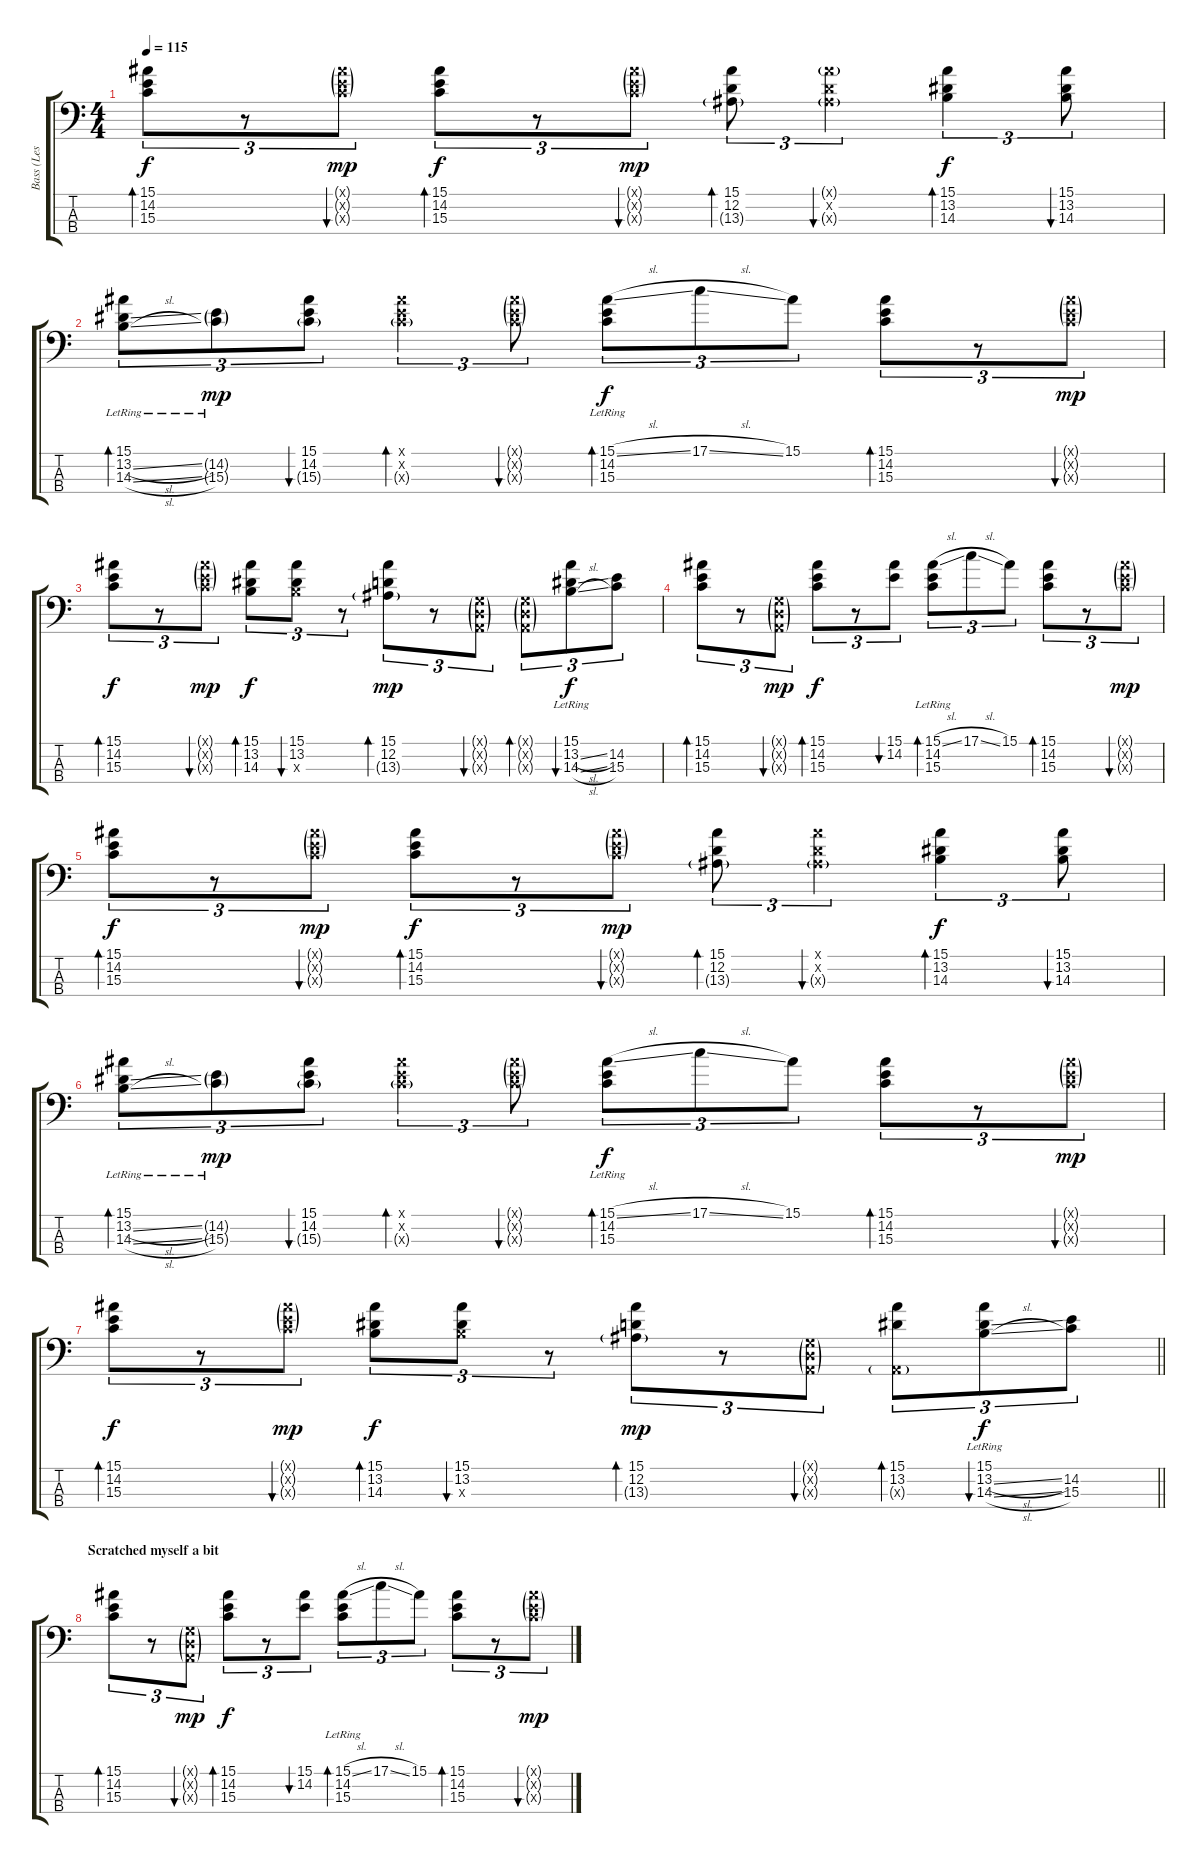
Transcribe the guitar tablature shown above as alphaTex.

\track ("Bass (Les Claypool)" "Bass (Les ") {instrument electricbassfinger}
\staff {score tabs}
\tuning (G2 D2 A1 E1) {hide}
\ts (4 4)
\tempo 115
\clef f4
\ks c
(15.1 14.2 15.3).8{tu (3 2) bd 30 dy f} r.8{tu (3 2)} (15.1{g x} 14.2{g x} 15.3{g x}).8{tu (3 2) bu 30 dy mp} (15.1 14.2 15.3).8{tu (3 2) bd 30 dy f} r.8{tu (3 2)} (15.1{g x} 14.2{g x} 15.3{g x}).8{tu (3 2) bu 30 dy mp} (15.1 12.2 13.3{g}).8{tu (3 2) bd 30} (15.1{g x} 12.2{x} 13.3{g x}).4{tu (3 2) bu 30} (15.1 13.2 14.3).4{tu (3 2) bd 30 dy f} (15.1 13.2 14.3).8{tu (3 2) bu 30} |
(15.1{lr} 13.2{sl} 14.3{sl}).8{tu (3 2) bd 30} (14.2{g} 15.3{g lr}).8{tu (3 2) dy mp} (15.1 14.2 15.3{g}).8{tu (3 2) bu 30} (15.1{x} 14.2{x} 15.3{g x}).4{tu (3 2) bd 30} (15.1{g x} 14.2{g x} 15.3{g x}).8{tu (3 2) bu 30} (15.1{sl} 14.2{lr} 15.3{lr}).8{tu (3 2) bd 30 dy f} 17.1{sl}.8{tu (3 2)} 15.1.8{tu (3 2)} (15.1 14.2 15.3).8{tu (3 2) bd 30} r.8{tu (3 2)} (15.1{g x} 14.2{g x} 15.3{g x}).8{tu (3 2) bu 30 dy mp} |
(15.1 14.2 15.3).8{tu (3 2) bd 30 dy f} r.8{tu (3 2)} (15.1{g x} 14.2{g x} 15.3{g x}).8{tu (3 2) bu 30 dy mp} (15.1 13.2 14.3).8{tu (3 2) bd 30 dy f} (15.1 13.2 14.3{x}).8{tu (3 2) bu 30} r.8{tu (3 2)} (15.1 12.2 13.3{g}).8{tu (3 2) bd 30 dy mp} r.8{tu (3 2)} (0.1{g x} 0.2{g x} 0.3{g x}).8{tu (3 2) bu 30} (0.1{g x} 0.2{g x} 0.3{g x}).8{tu (3 2) bd 30} (15.1{lr} 13.2{sl} 14.3{sl}).8{tu (3 2) bu 30 dy f} (14.2 15.3).8{tu (3 2)} |
(15.1 14.2 15.3).8{tu (3 2) bd 30} r.8{tu (3 2)} (0.1{g x} 0.2{g x} 0.3{g x}).8{tu (3 2) bu 30 dy mp} (15.1 14.2 15.3).8{tu (3 2) bd 30 dy f} r.8{tu (3 2)} (15.1 14.2).8{tu (3 2) bu 30} (15.1{sl} 14.2{lr} 15.3{lr}).8{tu (3 2) bd 30} 17.1{sl}.8{tu (3 2)} 15.1.8{tu (3 2)} (15.1 14.2 15.3).8{tu (3 2) bd 30} r.8{tu (3 2)} (15.1{g x} 14.2{g x} 15.3{g x}).8{tu (3 2) bu 30 dy mp} |
(15.1 14.2 15.3).8{tu (3 2) bd 30 dy f} r.8{tu (3 2)} (15.1{g x} 14.2{g x} 15.3{g x}).8{tu (3 2) bu 30 dy mp} (15.1 14.2 15.3).8{tu (3 2) bd 30 dy f} r.8{tu (3 2)} (15.1{g x} 14.2{g x} 15.3{g x}).8{tu (3 2) bu 30 dy mp} (15.1 12.2 13.3{g}).8{tu (3 2) bd 30} (15.1{x} 12.2{x} 13.3{g x}).4{tu (3 2) bu 30} (15.1 13.2 14.3).4{tu (3 2) bd 30 dy f} (15.1 13.2 14.3).8{tu (3 2) bu 30} |
(15.1{lr} 13.2{sl} 14.3{sl}).8{tu (3 2) bd 30} (14.2{g} 15.3{g lr}).8{tu (3 2) dy mp} (15.1 14.2 15.3{g}).8{tu (3 2) bu 30} (15.1{x} 14.2{x} 15.3{g x}).4{tu (3 2) bd 30} (15.1{g x} 14.2{g x} 15.3{g x}).8{tu (3 2) bu 30} (15.1{sl} 14.2{lr} 15.3{lr}).8{tu (3 2) bd 30 dy f} 17.1{sl}.8{tu (3 2)} 15.1.8{tu (3 2)} (15.1 14.2 15.3).8{tu (3 2) bd 30} r.8{tu (3 2)} (15.1{g x} 14.2{g x} 15.3{g x}).8{tu (3 2) bu 30 dy mp} |
\barLineRight lightlight
(15.1 14.2 15.3).8{tu (3 2) bd 30 dy f} r.8{tu (3 2)} (15.1{g x} 14.2{g x} 15.3{g x}).8{tu (3 2) bu 30 dy mp} (15.1 13.2 14.3).8{tu (3 2) bd 30 dy f} (15.1 13.2 14.3{x}).8{tu (3 2) bu 30} r.8{tu (3 2)} (15.1 12.2 13.3{g}).8{tu (3 2) bd 30 dy mp} r.8{tu (3 2)} (0.1{g x} 0.2{g x} 0.3{g x}).8{tu (3 2) bu 30} (15.1 13.2 0.3{g x}).8{tu (3 2) bd 30} (15.1{lr} 13.2{sl} 14.3{sl}).8{tu (3 2) bu 30 dy f} (14.2 15.3).8{tu (3 2)} |
\section ("" "Scratched myself a bit")
(15.1 14.2 15.3).8{tu (3 2) bd 30} r.8{tu (3 2)} (0.1{g x} 0.2{g x} 0.3{g x}).8{tu (3 2) bu 30 dy mp} (15.1 14.2 15.3).8{tu (3 2) bd 30 dy f} r.8{tu (3 2)} (15.1 14.2).8{tu (3 2) bu 30} (15.1{sl} 14.2{lr} 15.3{lr}).8{tu (3 2) bd 30} 17.1{sl}.8{tu (3 2)} 15.1.8{tu (3 2)} (15.1 14.2 15.3).8{tu (3 2) bd 30} r.8{tu (3 2)} (15.1{g x} 14.2{g x} 15.3{g x}).8{tu (3 2) bu 30 dy mp}
